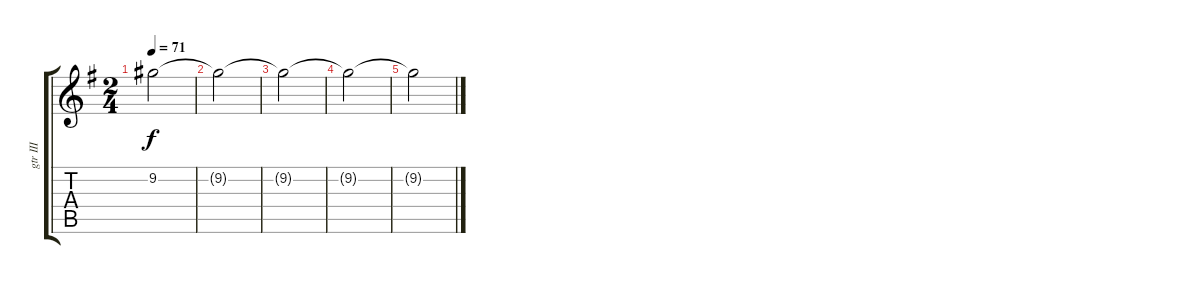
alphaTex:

\track ("gtr III" "gtr III") {instrument electricguitarclean}
\staff {score tabs}
\tuning (E4 B3 G3 D3 A2 E2) {hide}
\ts (2 4)
\tempo 71
\clef g2
\ks g
9.2{t}.2{dy f} |
9.2{t}.2 |
9.2{t}.2 |
9.2{t}.2 |
9.2{t}.2
